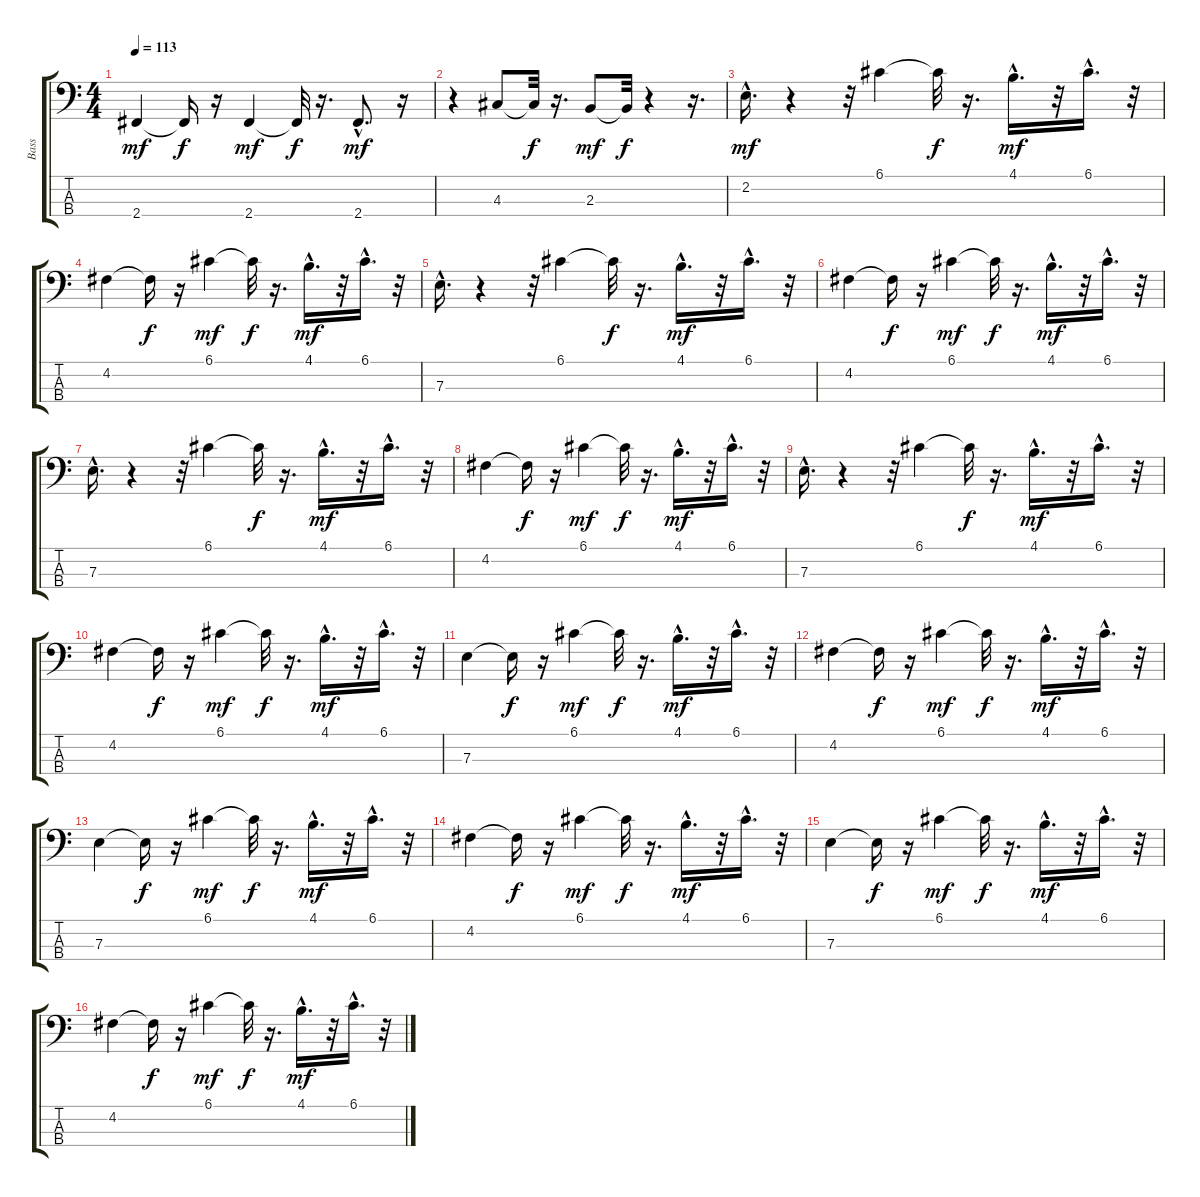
\track ("Bass" "Bass") {instrument fretlessbass}
\staff {score tabs}
\tuning (G2 D2 A1 E1) {hide}
\ts (4 4)
\tempo 113
\clef f4
\ks c
2.4.4{dy mf} 2.4{t}.16{dy f} r.16 2.4.4{dy mf} 2.4{t}.32{dy f} r.16{d} 2.4{hac}.8{d dy mf} r.16 |
r.4 4.3.8 4.3{t}.32{dy f} r.16{d} 2.3.8{dy mf} 2.3{t}.32{dy f} r.4 r.16{d} |
2.2{hac}.16{d dy mf} r.4 r.32 6.1.4 6.1{t}.32{dy f} r.16{d} 4.1{hac}.16{d dy mf} r.32 6.1{hac}.16{d} r.32 |
4.2.4 4.2{t}.16{dy f} r.16 6.1.4{dy mf} 6.1{t}.32{dy f} r.16{d} 4.1{hac}.16{d dy mf} r.32 6.1{hac}.16{d} r.32 |
7.3{hac}.16{d} r.4 r.32 6.1.4 6.1{t}.32{dy f} r.16{d} 4.1{hac}.16{d dy mf} r.32 6.1{hac}.16{d} r.32 |
4.2.4 4.2{t}.16{dy f} r.16 6.1.4{dy mf} 6.1{t}.32{dy f} r.16{d} 4.1{hac}.16{d dy mf} r.32 6.1{hac}.16{d} r.32 |
7.3{hac}.16{d} r.4 r.32 6.1.4 6.1{t}.32{dy f} r.16{d} 4.1{hac}.16{d dy mf} r.32 6.1{hac}.16{d} r.32 |
4.2.4 4.2{t}.16{dy f} r.16 6.1.4{dy mf} 6.1{t}.32{dy f} r.16{d} 4.1{hac}.16{d dy mf} r.32 6.1{hac}.16{d} r.32 |
7.3{hac}.16{d} r.4 r.32 6.1.4 6.1{t}.32{dy f} r.16{d} 4.1{hac}.16{d dy mf} r.32 6.1{hac}.16{d} r.32 |
4.2.4 4.2{t}.16{dy f} r.16 6.1.4{dy mf} 6.1{t}.32{dy f} r.16{d} 4.1{hac}.16{d dy mf} r.32 6.1{hac}.16{d} r.32 |
7.3.4 7.3{t}.16{dy f} r.16 6.1.4{dy mf} 6.1{t}.32{dy f} r.16{d} 4.1{hac}.16{d dy mf} r.32 6.1{hac}.16{d} r.32 |
4.2.4 4.2{t}.16{dy f} r.16 6.1.4{dy mf} 6.1{t}.32{dy f} r.16{d} 4.1{hac}.16{d dy mf} r.32 6.1{hac}.16{d} r.32 |
7.3.4 7.3{t}.16{dy f} r.16 6.1.4{dy mf} 6.1{t}.32{dy f} r.16{d} 4.1{hac}.16{d dy mf} r.32 6.1{hac}.16{d} r.32 |
4.2.4 4.2{t}.16{dy f} r.16 6.1.4{dy mf} 6.1{t}.32{dy f} r.16{d} 4.1{hac}.16{d dy mf} r.32 6.1{hac}.16{d} r.32 |
7.3.4 7.3{t}.16{dy f} r.16 6.1.4{dy mf} 6.1{t}.32{dy f} r.16{d} 4.1{hac}.16{d dy mf} r.32 6.1{hac}.16{d} r.32 |
4.2.4 4.2{t}.16{dy f} r.16 6.1.4{dy mf} 6.1{t}.32{dy f} r.16{d} 4.1{hac}.16{d dy mf} r.32 6.1{hac}.16{d} r.32
